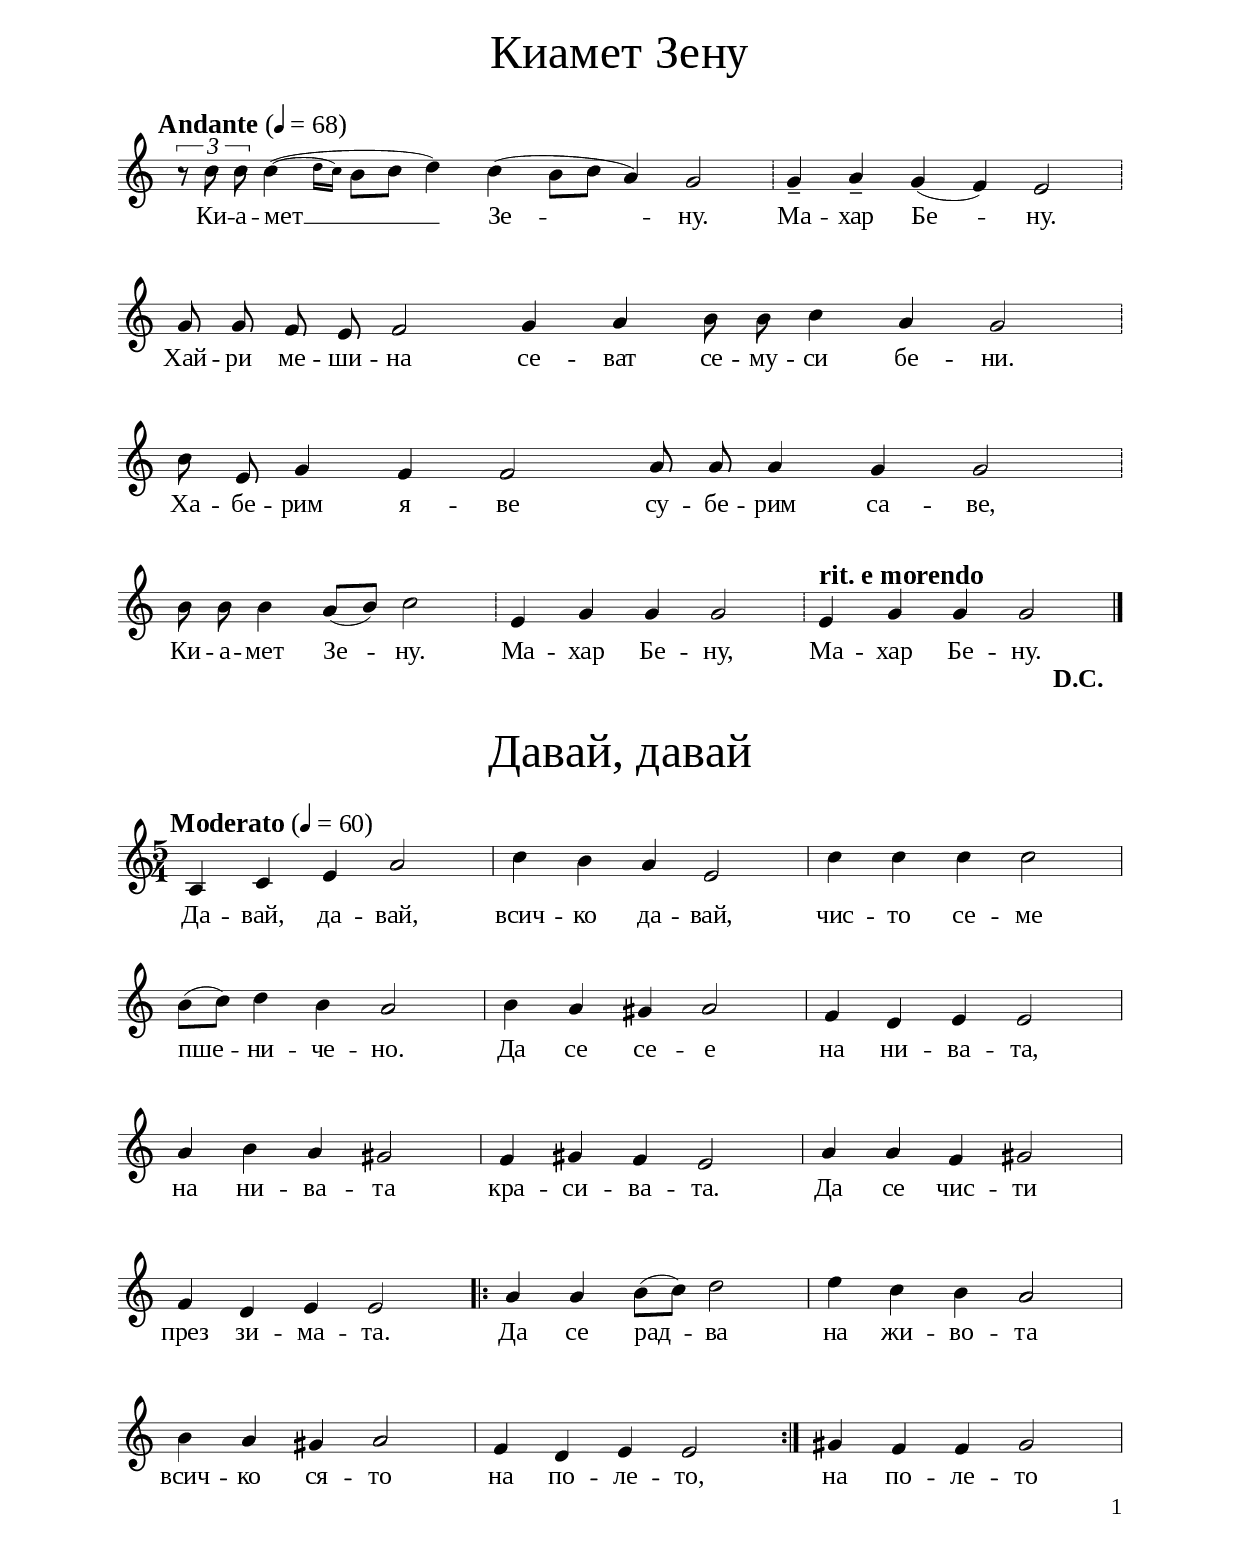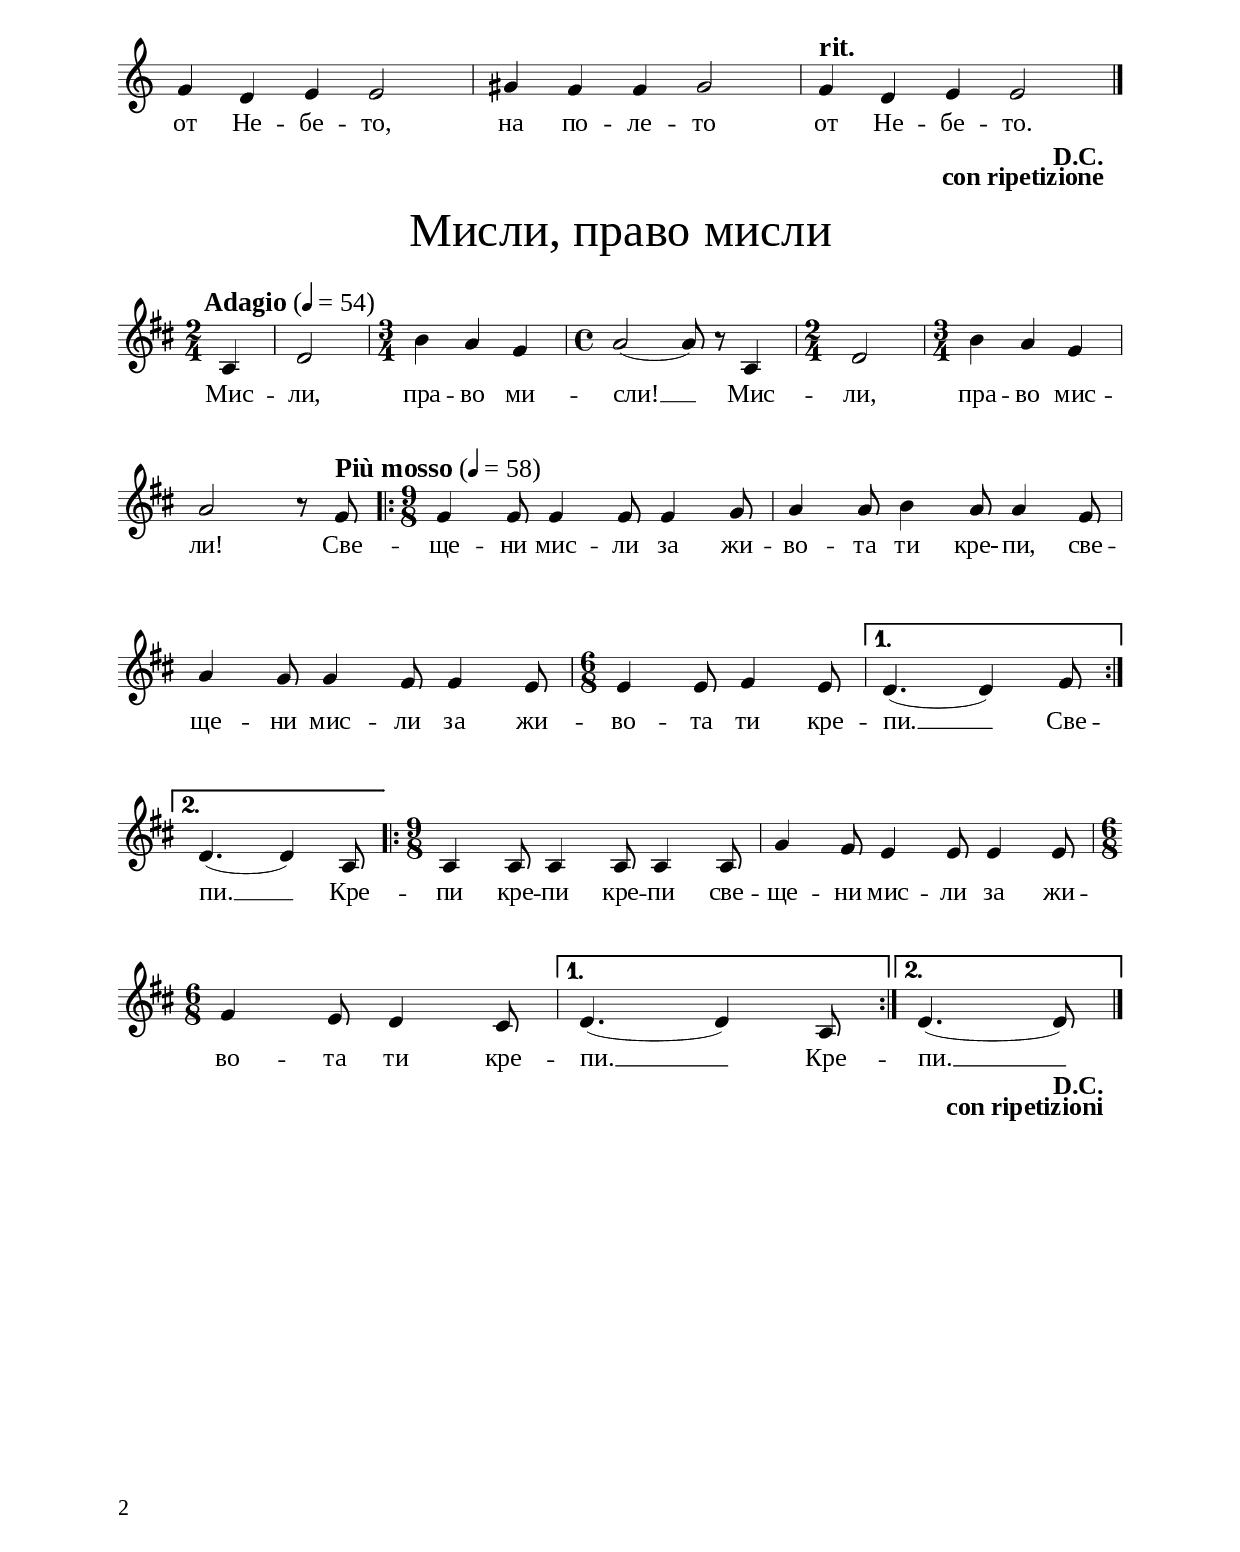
\version "2.24.3"

% include paper part and global functions
\include "include/globals.ily"

\bookpart {
  \label #'ref092_1
  \tocItem \markup "Киамет Зену"
  \include "include/bookpart-paper.ily"
  \score {
      \layout {
        indent = 0.0\cm % remove first line indentation
        ragged-last = ##f % do spread last line to fill the whole space
        \override Staff.BarLine.thick-thickness = #4 %make the end and repeat bars thiner
        \override Score.VoltaBracket.font-size = #-1.7 % make the repeat number fontsize smaller
        

        \context {
          \Score
          \omit BarNumber %remove bar numbers
          \override KeySignature.X-offset = #-1.2 % decrease keysigniture offset
          \override TimeSignature.X-offset = #-1.8 % decrease time signiture offset
          \override MetronomeMark.font-size = #1.5 % increase the tempo fontsize
          \override TupletNumber.font-size = #0.4 % increase the triol number

        } % context

        \context {
          % change staff size
          \Staff
          fontSize = #+0 % affects notes size only
          \override StaffSymbol.staff-space = #(magstep -3)
          \override StaffSymbol.thickness = #0.5
          \override BarLine.hair-thickness = #1
          %\override StaffSymbol.ledger-line-thickness = #'(0 . 0)
        }

        \context {
          % adjust space between staff and lyrics and between the two lyric lines
          \Lyrics
          \override VerticalAxisGroup.nonstaff-relatedstaff-spacing = #'((padding . 1))
          \override VerticalAxisGroup.nonstaff-nonstaff-spacing = #'((minimum-distance . 2))
          includeGraceNotes = ##t
        }
      } % layout

    \new Voice \absolute {
      \clef treble
      \key c \major
      \omit Score.TimeSignature
      \cadenzaOn % allows custom bar lines
      \tempoFunc "Andante" 4 "68"


      \autoBeamOff

      \tupletUp \tuplet 3/2 {r8 c'' c''8 }  c''4~ ( \slashedGrace { \stemDown d''16[c''16] \stemNeutral }  b'8[c''] d''4)  c''4 ( b'8 [c''] a'4 ) g'2 \bar"!"

      g'4 -- a' -- g' ( f' ) e'2 \bar"!" \break  g'8 g' f' e' f'2 g'4 a'4

      b'8 b' c''4 a' g'2 \bar"!" \break c''8 e' g'4 f' f'2  a'8 a' a'4 g' g'2 \bar"!" \break

      b'8 b' b'4 a'8 [( b' )] c''2 \bar"!" e'4 g' g' g'2 \bar"!" \tempo "rit. e morendo" e'4 g' g' g'2 \bar "|."

    }



    \addlyrics {
      Ки -- а -- мет __ Зе --  -- ну. Ма -- хар Бе  --  ну. Хай  --  ри ме  -- ши  --  на се  --
      ват се  -- му  -- си бе  -- ни. Ха -- бе -- рим я -- ве су  -- бе  -- рим са  -- ве,
      Ки -- а -- мет Зе --  -- ну. Ма -- хар Бе  --  ну, Ма -- хар Бе  --  ну.
    }

    \header {
      title = \titleFunc #'ref_desc_9 "Киамет Зену" "Kiamet Zenu"
    }

    \midi{}


  } % score
  \markup \dc-one "D.C."

  \label #'ref092_2
  \tocItem \markup "Давай, давай"
  \include "include/bookpart-paper.ily"
  \score {
      \layout {
        indent = 0.0\cm % remove first line indentation
        ragged-last = ##f % do spread last line to fill the whole space
        \override Staff.BarLine.thick-thickness = #4 %make the end and repeat bars thiner
        \override Score.VoltaBracket.font-size = #-1.7 % make the repeat number fontsize smaller
        

        \context {
          \Score
          \omit BarNumber %remove bar numbers
          \override KeySignature.X-offset = #-1.2 % decrease keysigniture offset
          \override TimeSignature.X-offset = #-1.8 % decrease time signiture offset
          \override MetronomeMark.font-size = #1.5 % increase the tempo fontsize
          \override TupletNumber.font-size = #0.4 % increase the triol number

        } % context

        \context {
          % change staff size
          \Staff
          fontSize = #+0 % affects notes size only
          \override StaffSymbol.staff-space = #(magstep -3)
          \override StaffSymbol.thickness = #0.5
          \override BarLine.hair-thickness = #1
          %\override StaffSymbol.ledger-line-thickness = #'(0 . 0)
        }

        \context {
          % adjust space between staff and lyrics and between the two lyric lines
          \Lyrics
          \override VerticalAxisGroup.nonstaff-relatedstaff-spacing = #'((padding . 1))
          \override VerticalAxisGroup.nonstaff-nonstaff-spacing = #'((minimum-distance . 2))
          includeGraceNotes = ##t
        }
      } % layout

    \new Voice \absolute  {
      \clef treble
      \key a \minor
      \time 5/4
      \tempoFunc "Moderato" 4 "60"

      a4 c' e' a'2 |c''4 b' a' e'2 | c''4 c'' c'' c''2 \break |

      b'8 ( c'' ) d''4 b' a'2 | b'4 a' gis' a'2 | f'4 d' e' e'2 \break |

      a'4 b' a' gis'2 | f'4 gis' f' e'2 | a'4 a' f' gis'2 \break |

      f'4 d' e' e'2  \bar ".|:"|

      a'4 a' b'8 ( c'' ) d''2 |  e''4 c'' b' a'2 \break | % 13

      b'4 a' gis' a'2 | f'4 d' e' e'2
      \bar ":|." | gis'4 f' f' gis'2 \break |

      f'4 d' e' e'2 | gis'4 f' f' gis'2 | \tempo "rit." f'4  d' e' e'2 | \bar "|."

    }



    \addlyrics {
      Да -- вай, да  -- вай, всич -- ко да -- вай,

      чис -- то се -- ме пше -- ни -- че -- но.

      Да се се -- е на ни -- ва -- та, на ни -- ва -- та кра -- си -- ва -- та.

      Да се чис -- ти през зи -- ма -- та.

      Да се рад -- ва на жи -- во -- та

      всич -- ко ся -- то на по -- ле -- то,

      на по -- ле -- то от Hе -- бе -- то,

      на по -- ле -- то от Hе -- бе -- то.

    }

    \header {
      title = \titleFunc #'ref_desc_8 "Давай, давай" "Davaj, davaj"
    }

    \midi{}

  } % score

  \markup \dc-two "D.C.""con ripetizione"

  \label #'ref093
  \tocItem \markup "Мисли, право мисли"
  \include "include/bookpart-paper.ily"
  \score {
      \layout {
        indent = 0.0\cm % remove first line indentation
        ragged-last = ##f % do spread last line to fill the whole space
        \override Staff.BarLine.thick-thickness = #4 %make the end and repeat bars thiner
        \override Score.VoltaBracket.font-size = #-1.7 % make the repeat number fontsize smaller
        

        \context {
          \Score
          \omit BarNumber %remove bar numbers
          \override KeySignature.X-offset = #-1.2 % decrease keysigniture offset
          \override TimeSignature.X-offset = #-1.8 % decrease time signiture offset
          \override MetronomeMark.font-size = #1.5 % increase the tempo fontsize
          \override TupletNumber.font-size = #0.4 % increase the triol number

        } % context

        \context {
          % change staff size
          \Staff
          fontSize = #+0 % affects notes size only
          \override StaffSymbol.staff-space = #(magstep -3)
          \override StaffSymbol.thickness = #0.5
          \override BarLine.hair-thickness = #1
          %\override StaffSymbol.ledger-line-thickness = #'(0 . 0)
        }

        \context {
          % adjust space between staff and lyrics and between the two lyric lines
          \Lyrics
          \override VerticalAxisGroup.nonstaff-relatedstaff-spacing = #'((padding . 1))
          \override VerticalAxisGroup.nonstaff-nonstaff-spacing = #'((minimum-distance . 2))
          includeGraceNotes = ##t
        }
      } % layout


    \new Voice \absolute  {
      \clef treble
      \key d \major
      \time 2/4
      \tempoFunc "Adagio" 4 "54"

      \partial 4
      \autoBeamOff

      a4 | d'2 | \time 3/4 b'4 a' fis' | \time 4/4 a'2 ( a'8 ) r8 a4 | \time 2/4 d'2 | \time 3/4 b'4 a'4 fis'4 \break

      a'2 r8

      \tempoFunc "Più mosso" 4 "58"
      fis'8 | \repeat volta 2 {
        \time 9/8 fis'4 fis'8 fis'4 fis'8 fis'4 g'8 | a'4 a'8 b'4 a'8 a'4 fis'8 | \break

        a'4 g'8 g'4 fis'8 fis'4 e'8 | \time 6/8 e'4 e'8 fis'4 e'8 |
      } \alternative {
        {d'4. (d'4 ) fis'8 \break}
        {d'4. (d'4) a8 }
      } \repeat volta 2 {
        \time 9/8 a4 a8 a4 a8 a4 a8 | g'4 fis'8 e'4 e'8 e'4 e'8 | \break

        \time 6/8  fis'4 e'8 d'4 cis'8 |
      } \alternative { { d'4. ( d'4 ) a8 } { d'4. ( d'8 ) } } \bar "|."

    }

    \addlyrics {
      Мис -- ли, пра -- во ми -- сли! __  Мис -- ли, пра -- во мис -- ли!

      Све -- ще -- ни мис -- ли за жи -- во -- та ти "кре-" -- пи, све -- ще -- ни мис -- ли за жи -- во -- та ти кре -- пи. __ Све -- пи. __  Кре -- пи кре -- пи

      кре -- пи све -- ще -- ни мис -- ли за жи -- во -- та ти кре -- пи. __  Кре -- пи. __
    }

    \header {
      title = \titleFunc #'ref_desc_10 "Мисли, право мисли" "Misli, pravo misli"
    }

    \midi{}

  } % score

  \markup \dc-two "D.C.""con ripetizioni"

} % bookpart
